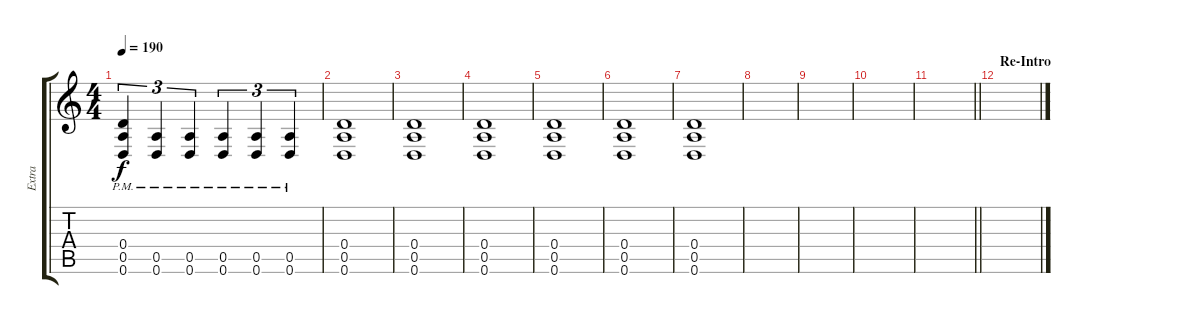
\track ("Extra " "Extra ") {instrument overdrivenguitar}
\staff {score tabs}
\tuning (E4 B3 G3 D3 A2 D2) {hide}
\ts (4 4)
\tempo 190
\clef g2
\ks c
(0.4{pm} 0.5{pm} 0.6{pm}).4{tu (3 2) dy f} (0.5{pm} 0.6{pm}).4{tu (3 2)} (0.5{pm} 0.6{pm}).4{tu (3 2)} (0.5{pm} 0.6{pm}).4{tu (3 2)} (0.5{pm} 0.6{pm}).4{tu (3 2)} (0.5{pm} 0.6{pm}).4{tu (3 2)} |
(0.4 0.5 0.6).1 |
(0.4 0.5 0.6).1 |
(0.4 0.5 0.6).1 |
(0.4 0.5 0.6).1 |
(0.4 0.5 0.6).1 |
(0.4 0.5 0.6).1 |
|
|
|
\barLineRight lightlight
|
\section ("" "Re-Intro")
